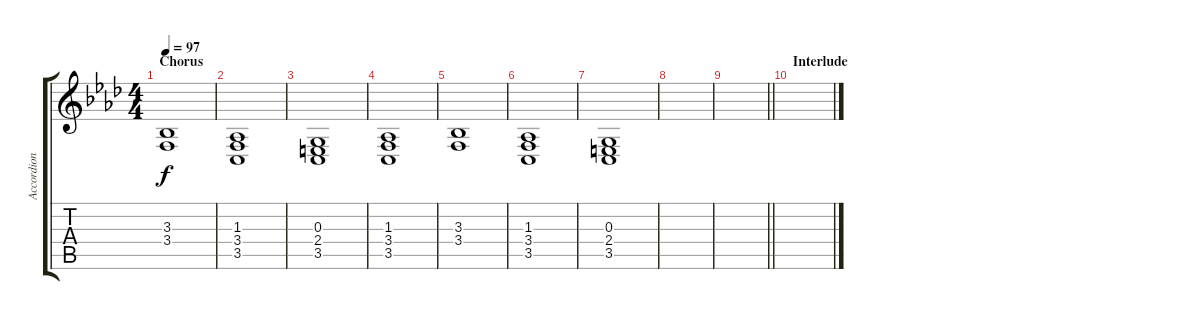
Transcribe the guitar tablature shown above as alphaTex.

\track ("Accordion 2" "Accordion ") {instrument accordion}
\staff {score tabs}
\tuning (E4 B3 G3 D3 A2 E2) {hide}
\ts (4 4)
\section ("" "Chorus")
\tempo 97
\clef g2
\ks fminor
(3.3 3.4).1{dy f} |
(1.3 3.4 3.5).1 |
(0.3 2.4 3.5).1 |
(1.3 3.4 3.5).1 |
(3.3 3.4).1 |
(1.3 3.4 3.5).1 |
(0.3 2.4 3.5).1 |
|
\barLineRight lightlight
|
\section ("" "Interlude")
